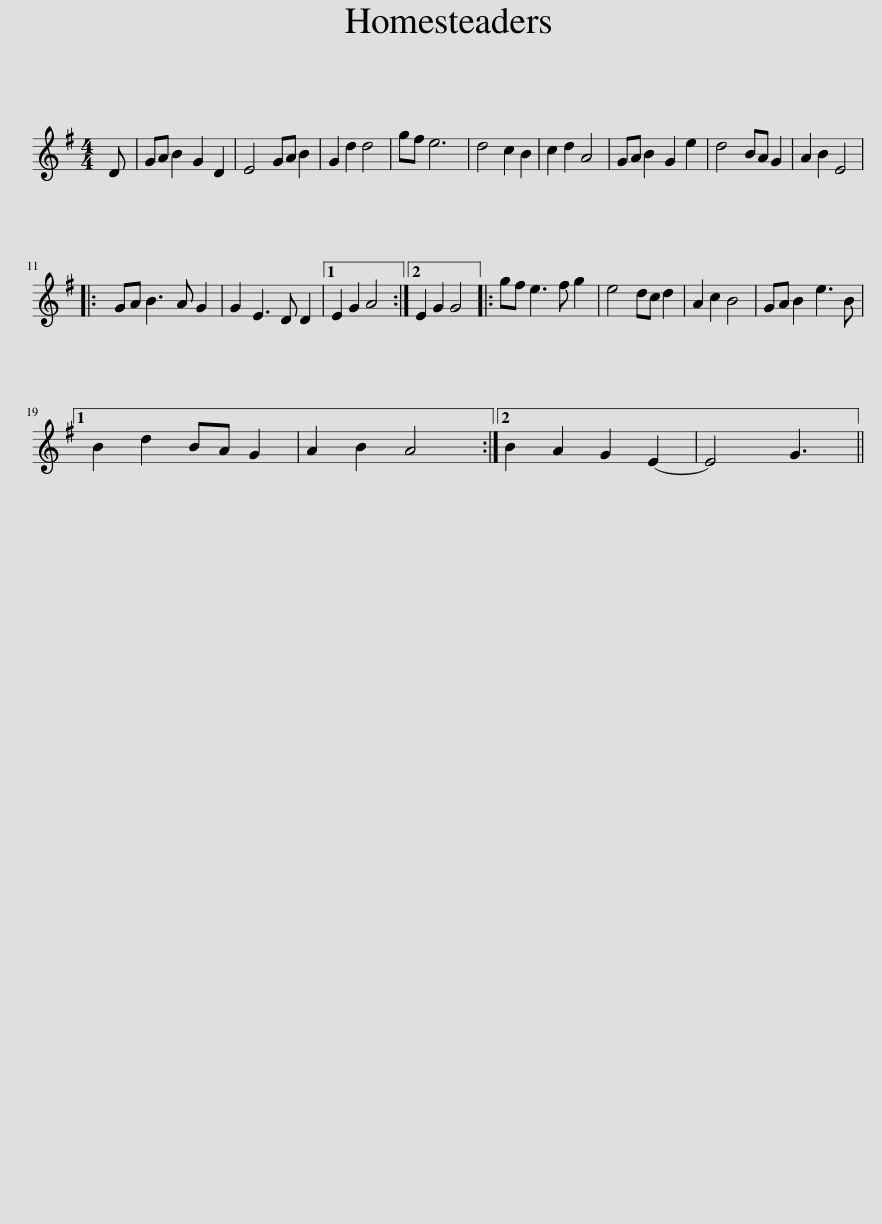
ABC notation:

X:1
L:1/8
M:4/4
I:linebreak $
K:G
V:1 treble
V:1
 D | GA B2 G2 D2 | E4 GA B2 | G2 d2 d4 | gf e6 | %5
 d4 c2 B2 | c2 d2 A4 | GA B2 G2 e2 | d4 BA G2 | A2 B2 E4 |:$ %10
 GA B3 A G2 | G2 E3 D D2 |1 E2 G2 A4 :|2 E2 G2 G4 |: gf e3 f g2 | %15
 e4 dc d2 | A2 c2 B4 | GA B2 e3 B |1$ B2 d2 BA G2 | A2 B2 A4 :|2 %20
 B2 A2 G2 E2- | E4 G3 || %22
